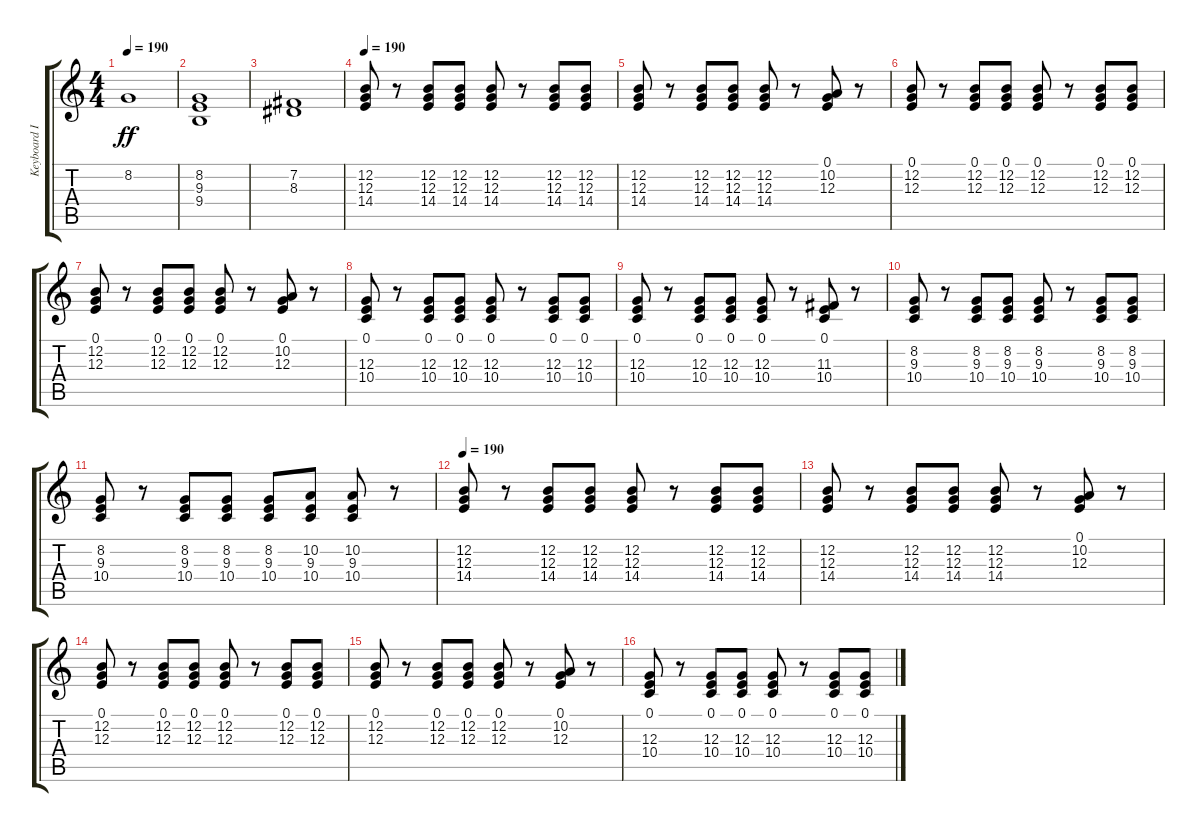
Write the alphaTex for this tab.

\track ("Keyboard II" "Keyboard I") {instrument acousticgrandpiano}
\staff {score tabs}
\tuning (E4 B3 G3 D3 A2 D2) {hide}
\ts (4 4)
\tempo 190
\clef g2
\ks c
8.2.1{dy ff} |
(8.2 9.3 9.4).1 |
(7.2 8.3).1 |
\tempo 190
(12.2 12.3 14.4).8{volume 13 instrument stringensemble1} r.8 (12.2 12.3 14.4).8 (12.2 12.3 14.4).8 (12.2 12.3 14.4).8 r.8 (12.2 12.3 14.4).8 (12.2 12.3 14.4).8 |
(12.2 12.3 14.4).8 r.8 (12.2 12.3 14.4).8 (12.2 12.3 14.4).8 (12.2 12.3 14.4).8 r.8 (0.1 10.2 12.3).8 r.8 |
(0.1 12.2 12.3).8 r.8 (0.1 12.2 12.3).8 (0.1 12.2 12.3).8 (0.1 12.2 12.3).8 r.8 (0.1 12.2 12.3).8 (0.1 12.2 12.3).8 |
(0.1 12.2 12.3).8 r.8 (0.1 12.2 12.3).8 (0.1 12.2 12.3).8 (0.1 12.2 12.3).8 r.8 (0.1 10.2 12.3).8 r.8 |
(0.1 12.3 10.4).8 r.8 (0.1 12.3 10.4).8 (0.1 12.3 10.4).8 (0.1 12.3 10.4).8 r.8 (0.1 12.3 10.4).8 (0.1 12.3 10.4).8 |
(0.1 12.3 10.4).8 r.8 (0.1 12.3 10.4).8 (0.1 12.3 10.4).8 (0.1 12.3 10.4).8 r.8 (0.1 11.3 10.4).8 r.8 |
(8.2 9.3 10.4).8 r.8 (8.2 9.3 10.4).8 (8.2 9.3 10.4).8 (8.2 9.3 10.4).8 r.8 (8.2 9.3 10.4).8 (8.2 9.3 10.4).8 |
(8.2 9.3 10.4).8 r.8 (8.2 9.3 10.4).8 (8.2 9.3 10.4).8 (8.2 9.3 10.4).8 (10.2 9.3 10.4).8 (10.2 9.3 10.4).8 r.8 |
\tempo 190
(12.2 12.3 14.4).8{volume 13 instrument stringensemble1} r.8 (12.2 12.3 14.4).8 (12.2 12.3 14.4).8 (12.2 12.3 14.4).8 r.8 (12.2 12.3 14.4).8 (12.2 12.3 14.4).8 |
(12.2 12.3 14.4).8 r.8 (12.2 12.3 14.4).8 (12.2 12.3 14.4).8 (12.2 12.3 14.4).8 r.8 (0.1 10.2 12.3).8 r.8 |
(0.1 12.2 12.3).8 r.8 (0.1 12.2 12.3).8 (0.1 12.2 12.3).8 (0.1 12.2 12.3).8 r.8 (0.1 12.2 12.3).8 (0.1 12.2 12.3).8 |
(0.1 12.2 12.3).8 r.8 (0.1 12.2 12.3).8 (0.1 12.2 12.3).8 (0.1 12.2 12.3).8 r.8 (0.1 10.2 12.3).8 r.8 |
(0.1 12.3 10.4).8 r.8 (0.1 12.3 10.4).8 (0.1 12.3 10.4).8 (0.1 12.3 10.4).8 r.8 (0.1 12.3 10.4).8 (0.1 12.3 10.4).8
